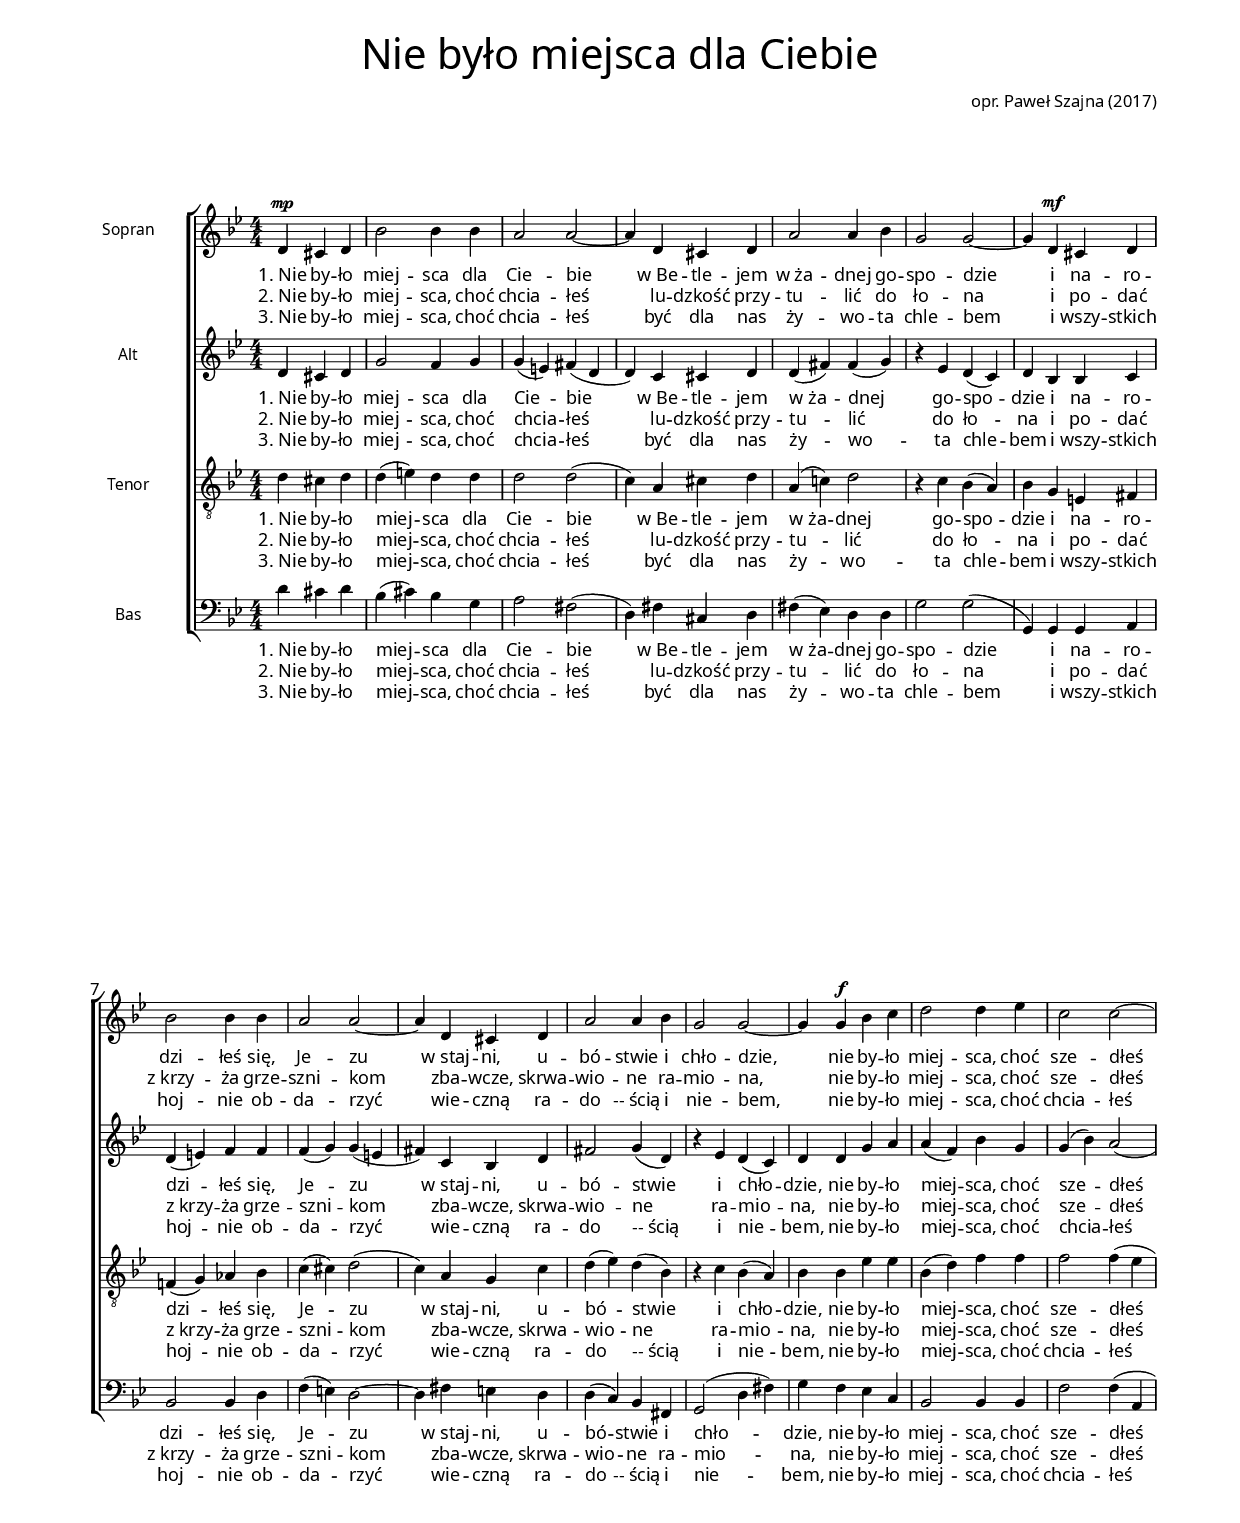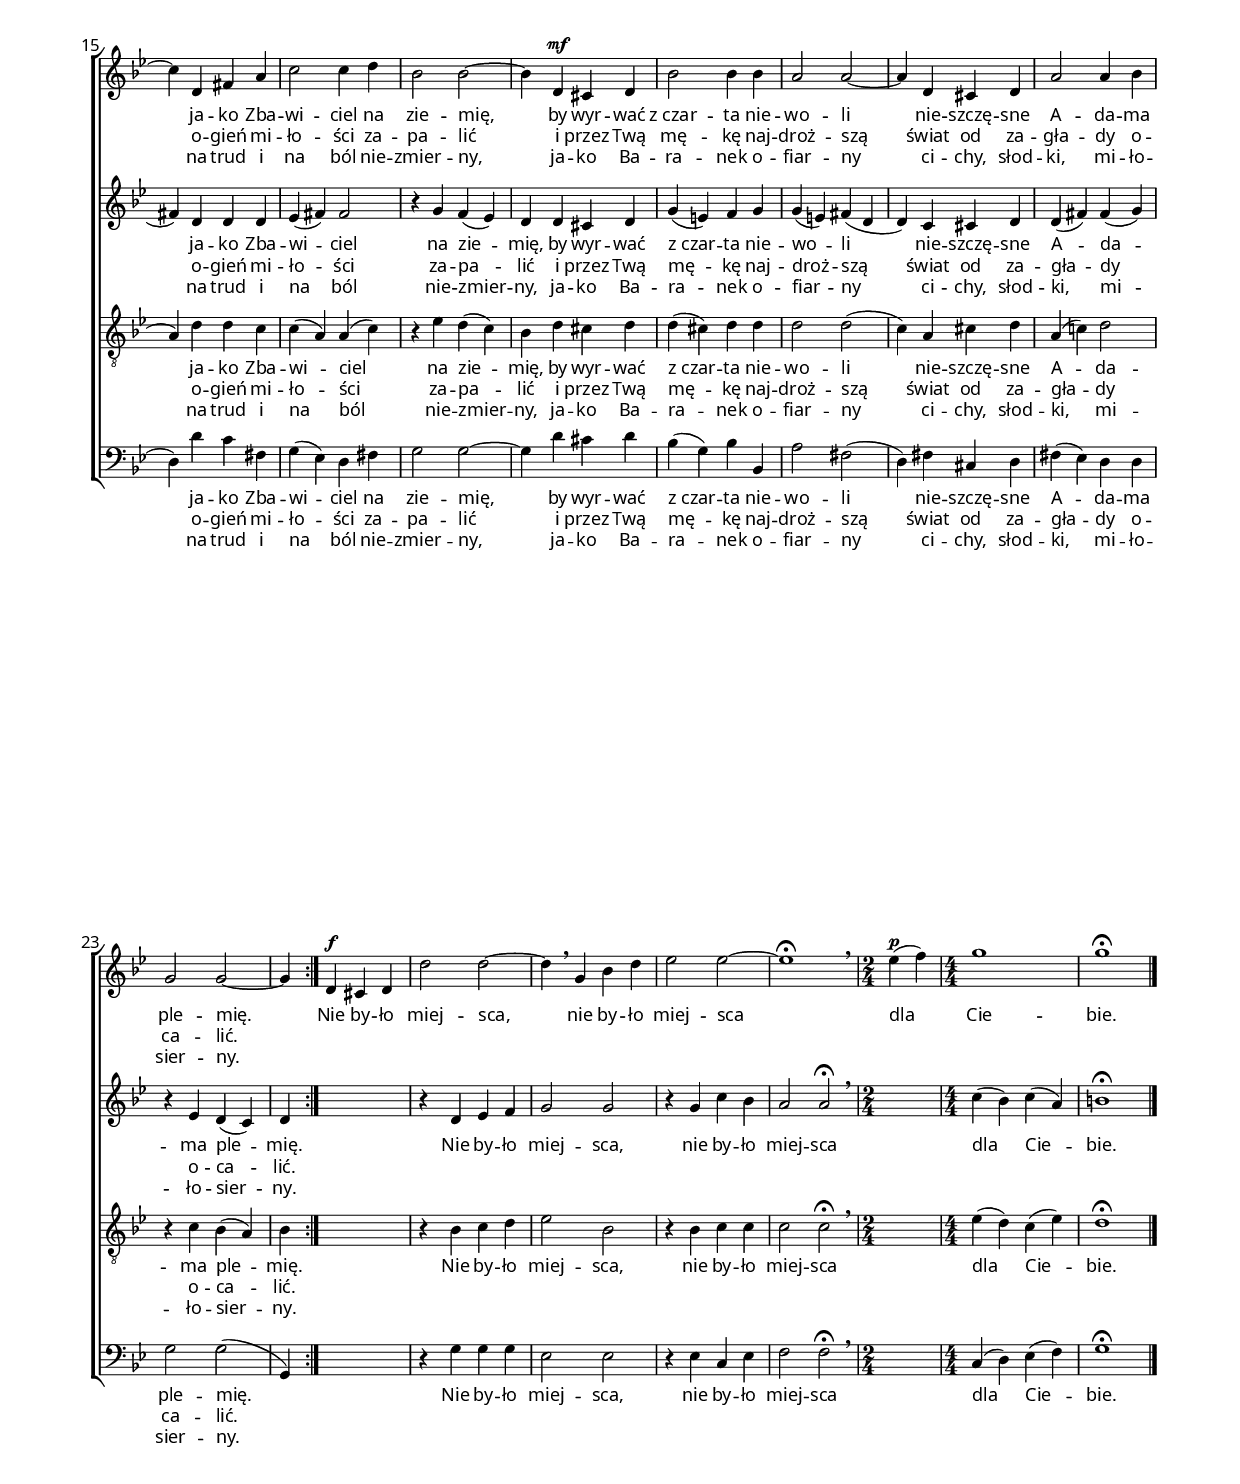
\version "2.18.2"

\include "../common.ly"

\header {
  title = "Nie było miejsca dla Ciebie"
  composer = "opr. Paweł Szajna (2017)"
}

\paper {
  print-page-number = ##f 
}

sopNotes = \relative c' {

\repeat volta 2 {
d4\mp cis d bes'2 bes4 bes a2 a~a4
d,4 cis d a'2 a4 bes g2 g~g4
d4\mf cis d bes'2 bes4 bes a2 a~a4
d,4 cis d a'2 a4 bes g2 g~g4

g\f bes c d2 d4 es c2 c~c4
d, fis a c2 c4 d bes2 bes~bes4
d,\mf cis d bes'2 bes4 bes a2 a~a4
d, cis d a'2 a4 bes g2 g~g4
}

d\f cis d d'2 d~d4\breathe
g, bes d es2 es~es1\fermata\breathe
\time 2/4 es4\p( f) \time 4/4 g1 g\fermata
\bar "|."

}

altNotes = \relative c' {
d4 cis d g2 f4 g g( e) fis( d d)
c cis d d( fis) fis( g) r es d( c) d
bes bes c d( e) f f f( g) g( e fis)
c bes d fis2 g4( d) r es d( c) d

d g a a( f) bes g g( bes) a2( fis4)
d d d es( fis) fis2 r4 g f( es) d
d cis d g( e) f g g( e) fis( d d)
c cis d d( fis) fis( g) r es d( c) d

s2. r4 d es f g2 g2
r4 g c bes a2 a\fermata\breathe
s2 c4( bes) c( a) b1\fermata
}

tenNotes = \relative c' {
d4 cis d d( e) d d d2 d( c4)
a cis d a( c!) d2 r4 c bes( a) bes
g e fis f!( g) as bes c( cis) d2( c4)
a g c d( es) d( bes) r c bes( a) bes

bes es es bes( d) f f f2 f4( es a,)
d d c c( a) a( c) r es d( c) bes
d cis d d( cis) d d d2 d( c4)
a cis d a( c!) d2 r4 c bes( a) bes

s2. r4 bes c d es2 bes
r4 bes c c c2 c\fermata\breathe
s2 es4( d) c( es) d1\fermata
}

basNotes = \relative c' {
d4 cis d bes( cis) bes g a2 fis( d4)
fis cis d fis( es) d d g2 g( g,4)
g g a bes2 bes4 d f( e) d2~d4
fis e d d( c) bes fis g2( d'4 fis) g

f es c bes2 bes4 bes f'2 f4( a, d)
d' c fis, g( es) d fis g2 g~g4
d' cis d bes( g) bes bes, a'2 fis( d4)
fis cis d fis( es) d d g2 g( g,4)

s2. r4 g' g g es2 es
r4 es c es f2 f\fermata\breathe
s2 c4( d) es( f) g1\fermata
}

lyricsA = \lyricmode {
 "1. Nie" by -- ło miej -- sca dla Cie -- bie
 w_Be -- tle -- jem w_ża -- dnej go -- spo -- dzie
 i na -- ro -- dzi -- łeś się, Je -- zu
 "w staj" -- ni, u -- bó -- stwie i chło -- dzie,

 nie by -- ło miej -- sca, choć sze -- dłeś
 ja -- ko Zba -- wi -- ciel na zie -- mię,
 by wyr -- wać "z czar" -- ta nie -- wo -- li
 nie -- szczę -- sne A -- da -- ma ple -- mię.

 Nie by -- ło miej -- sca,
 nie by -- ło miej -- sca
 dla Cie -- bie.
}

lyricsB = \lyricmode {
 "2. Nie" by -- ło miej -- sca, choć chcia -- łeś
 lu -- dzkość przy -- tu -- lić do ło -- na
 i po -- dać "z krzy" -- ża grze -- szni -- kom
 zba -- wcze, skrwa -- wio -- ne ra -- mio -- na,
 
 nie by -- ło miej -- sca, choć sze -- dłeś
 o -- gień mi -- ło -- ści za -- pa -- lić
 i przez Twą mę -- kę naj -- droż -- szą
 świat od za -- gła -- dy o -- ca -- lić.
}

lyricsC = \lyricmode {
 "3. Nie" by -- ło miej -- sca, choć chcia -- łeś
 być dla nas ży -- wo -- ta chle -- bem
 i wszy -- stkich hoj -- nie ob -- da -- rzyć
 wie -- czną ra -- do -- ścią i nie -- bem,

 nie by -- ło miej -- sca, choć chcia -- łeś
 na trud i na ból nie -- zmier -- ny,
 ja -- ko Ba -- ra -- nek o -- fiar -- ny
 ci -- chy, słod -- ki, mi -- ło -- sier -- ny.
}

\score {
  <<
    \new ChoirStaff <<
      \new Voice = Sop { 
        \set Staff.instrumentName = "Sopran"
        \time 4/4
        \key g \minor \partial 2.
        \sopNotes }
        \new Lyrics \lyricsto "Sop" \lyricsA
        \new Lyrics \lyricsto "Sop" \lyricsB
        \new Lyrics \lyricsto "Sop" \lyricsC
      \new Voice = Alt {
        \set Staff.instrumentName = "Alt"
        \key g \minor
        \altNotes }
        \new Lyrics \lyricsto "Alt" \lyricsA
        \new Lyrics \lyricsto "Alt" \lyricsB
        \new Lyrics \lyricsto "Alt" \lyricsC
      \new Voice = Ten {
        \set Staff.instrumentName = "Tenor"
        \clef "treble_8"
        \key g \minor
        \tenNotes }
        \new Lyrics \lyricsto "Ten" \lyricsA
        \new Lyrics \lyricsto "Ten" \lyricsB
        \new Lyrics \lyricsto "Ten" \lyricsC
      \new Voice = Bas {
        \set Staff.instrumentName = "Bas"
        \clef bass
        \key g \minor
        \basNotes }
        \new Lyrics \lyricsto "Bas" \lyricsA
        \new Lyrics \lyricsto "Bas" \lyricsB
        \new Lyrics \lyricsto "Bas" \lyricsC
    >>
  >>

  \layout { }

}
